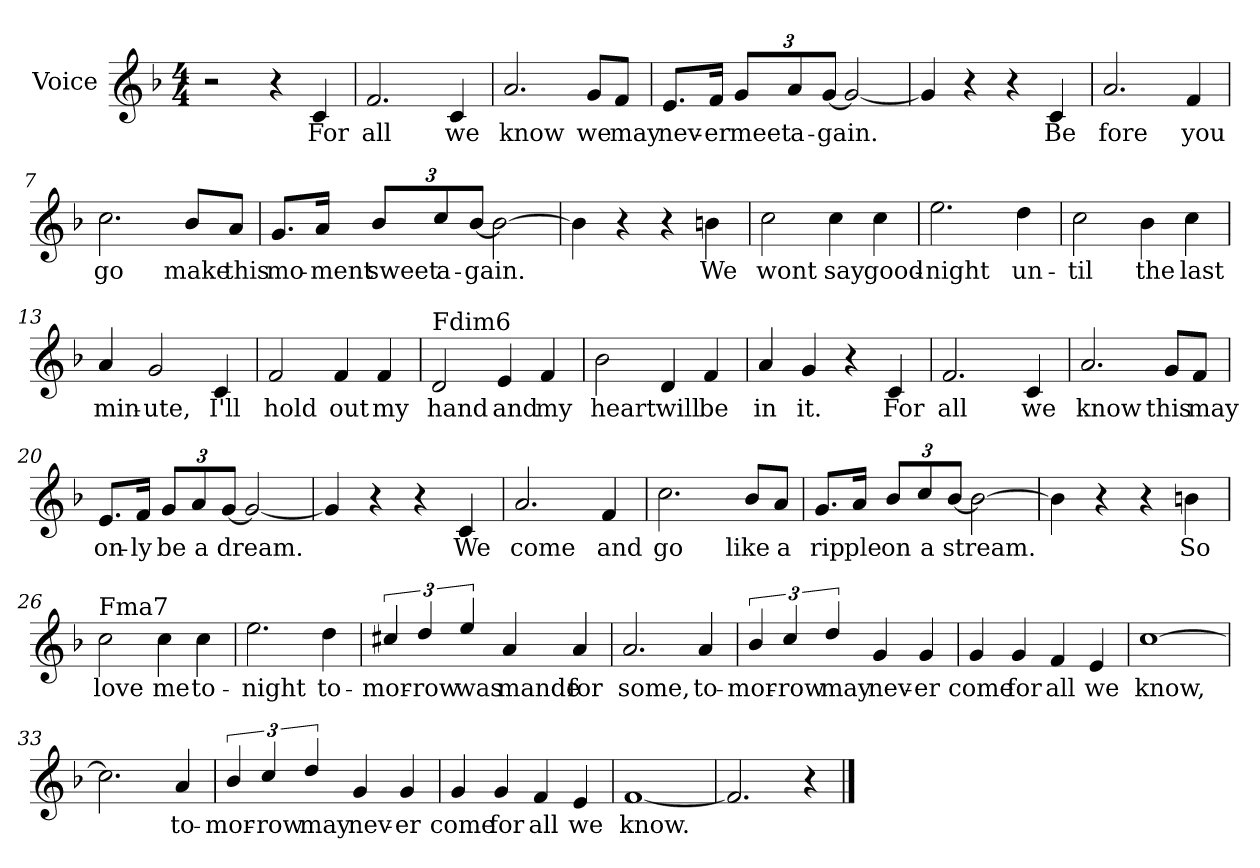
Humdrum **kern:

**kern	**text
*part1	*part1
*staff1	*staff1
*I"Voice	*
*clefG2	*
*k[b-]	*
*F:	*
*M4/4	*
=1	=1
2r	.
4r	.
4c/	For
=2	=2
2.f/	all
4c/	we
=3	=3
2.a/	know
8g/L	we
8f/J	may
=4	=4
8.e/L	nev-
16f/J	-er
*Xbrackettup	*
12g/L	meet
12a/	a-
[12g/J	gain.
2g/_	.
=5	=5
4g/]	.
4r	.
4r	.
4c/	Be
=6	=6
2.a/	-fore
4f/	you
!!LO:LB:g=z
=7	=7
2.cc\	go
8b-/L	make
8a/J	this
=8	=8
8.g/L	mo-
16a/J	-ment
12b-/L	sweet
12cc/	a-
[12b-/J	-gain.
2b-\_	.
=9	=9
4b-\]	.
4r	.
4r	.
4bn\	We
=10	=10
2cc\	wont
4cc\	say
4cc\	good-
=11	=11
2.ee\	-night
4dd\	un-
!!LO:LB:g=z
=12	=12
2cc\	-til
4b-\	the
4cc\	last
=13	=13
4a/	min-
2g/	-ute,
4c/	I'll
=14	=14
2f/	hold
4f/	out
4f/	my
=15	=15
!LO:TX:a:t=Fdim6	!
2d/	hand
4e/	and
4f/	my
=16	=16
2b-\	heart
4d/	will
4f/	be
=17	=17
4a/	in
4g/	it.
4r	.
4c/	For
!!LO:LB:g=z
=18	=18
2.f/	all
4c/	we
=19	=19
2.a/	know
8g/L	this
8f/J	may
=20	=20
8.e/L	on-
16f/J	-ly
12g/L	be
12a/	a
[12g/J	dream.
2g/_	.
=21	=21
4g/]	.
4r	.
4r	.
4c/	We
=22	=22
2.a/	come
4f/	and
=23	=23
2.cc\	go
8b-/L	like
8a/J	a
!!LO:LB:g=z
=24	=24
8.g/L	rip
16a/J	ple
12b-/L	on
12cc/	a
[12b-/J	stream.
2b-\_	.
=25	=25
4b-\]	.
4r	.
4r	.
4bn\	So
=26	=26
!LO:TX:a:t=Fma7	!
2cc\	love
4cc\	me
4cc\	to-
=27	=27
2.ee\	-night
4dd\	to-
=28	=28
*brackettup	*
6cc#X/	-mor-
6dd/	-row
6ee/	was
4a/	mande
4a/	for
!!LO:LB:g=z
=29	=29
2.a/	some,
4a/	to-
=30	=30
6b-/	-mor-
6cc/	-row
6dd/	may
4g/	nev-
4g/	-er
=31	=31
4g/	come
4g/	for
4f/	all
4e/	we
=32	=32
[1cc	know,
=33	=33
2.cc\]	.
4a/	to-
=34	=34
6b-/	-mor-
6cc/	-row
6dd/	may
4g/	nev-
4g/	-er
!!LO:LB:g=z
=35	=35
4g/	come
4g/	for
4f/	all
4e/	we
=36	=36
[1f	know.
=37	=37
2.f/]	.
4r	.
==	==
*-	*-
